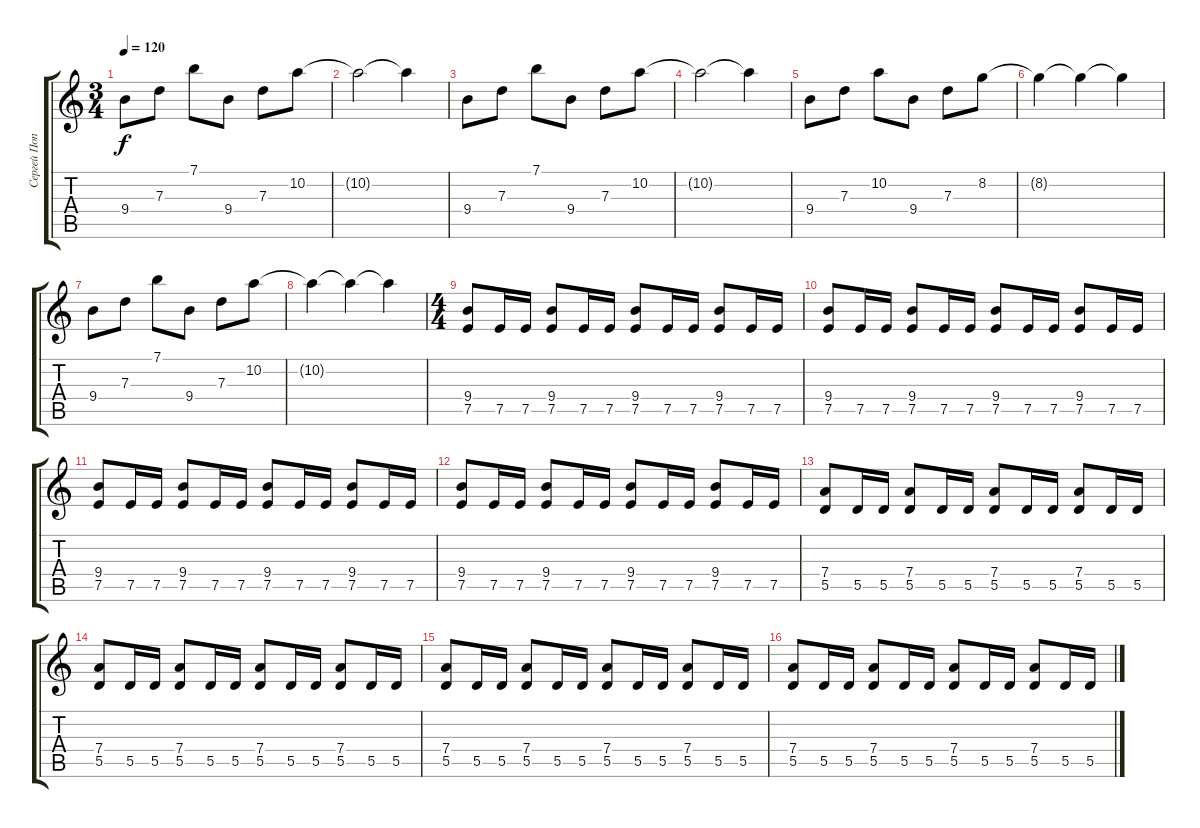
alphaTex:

\track ("Сергей Попов" "Сергей Поп") {instrument overdrivenguitar}
\staff {score tabs}
\tuning (E4 B3 G3 D3 A2 E2) {hide}
\ts (3 4)
\tempo 120
\clef g2
\ks c
9.4.8{dy f instrument acousticguitarsteel} 7.3.8 7.1.8 9.4.8 7.3.8 10.2.8 |
10.2{t}.2 10.2{t}.4 |
9.4.8 7.3.8 7.1.8 9.4.8 7.3.8 10.2.8 |
10.2{t}.2 10.2{t}.4 |
9.4.8 7.3.8 10.2.8 9.4.8 7.3.8 8.2.8 |
8.2{t}.4 8.2{t}.4 8.2{t}.4 |
9.4.8 7.3.8 7.1.8 9.4.8 7.3.8 10.2.8 |
10.2{t}.4 10.2{t}.4 10.2{t}.4 |
\ts (4 4)
(9.4 7.5).8 7.5.16 7.5.16 (9.4 7.5).8 7.5.16 7.5.16 (9.4 7.5).8 7.5.16 7.5.16 (9.4 7.5).8 7.5.16 7.5.16 |
(9.4 7.5).8 7.5.16 7.5.16 (9.4 7.5).8 7.5.16 7.5.16 (9.4 7.5).8 7.5.16 7.5.16 (9.4 7.5).8 7.5.16 7.5.16 |
(9.4 7.5).8 7.5.16 7.5.16 (9.4 7.5).8 7.5.16 7.5.16 (9.4 7.5).8 7.5.16 7.5.16 (9.4 7.5).8 7.5.16 7.5.16 |
(9.4 7.5).8 7.5.16 7.5.16 (9.4 7.5).8 7.5.16 7.5.16 (9.4 7.5).8 7.5.16 7.5.16 (9.4 7.5).8 7.5.16 7.5.16 |
(7.4 5.5).8 5.5.16 5.5.16 (7.4 5.5).8 5.5.16 5.5.16 (7.4 5.5).8 5.5.16 5.5.16 (7.4 5.5).8 5.5.16 5.5.16 |
(7.4 5.5).8 5.5.16 5.5.16 (7.4 5.5).8 5.5.16 5.5.16 (7.4 5.5).8 5.5.16 5.5.16 (7.4 5.5).8 5.5.16 5.5.16 |
(7.4 5.5).8 5.5.16 5.5.16 (7.4 5.5).8 5.5.16 5.5.16 (7.4 5.5).8 5.5.16 5.5.16 (7.4 5.5).8 5.5.16 5.5.16 |
(7.4 5.5).8 5.5.16 5.5.16 (7.4 5.5).8 5.5.16 5.5.16 (7.4 5.5).8 5.5.16 5.5.16 (7.4 5.5).8 5.5.16 5.5.16
